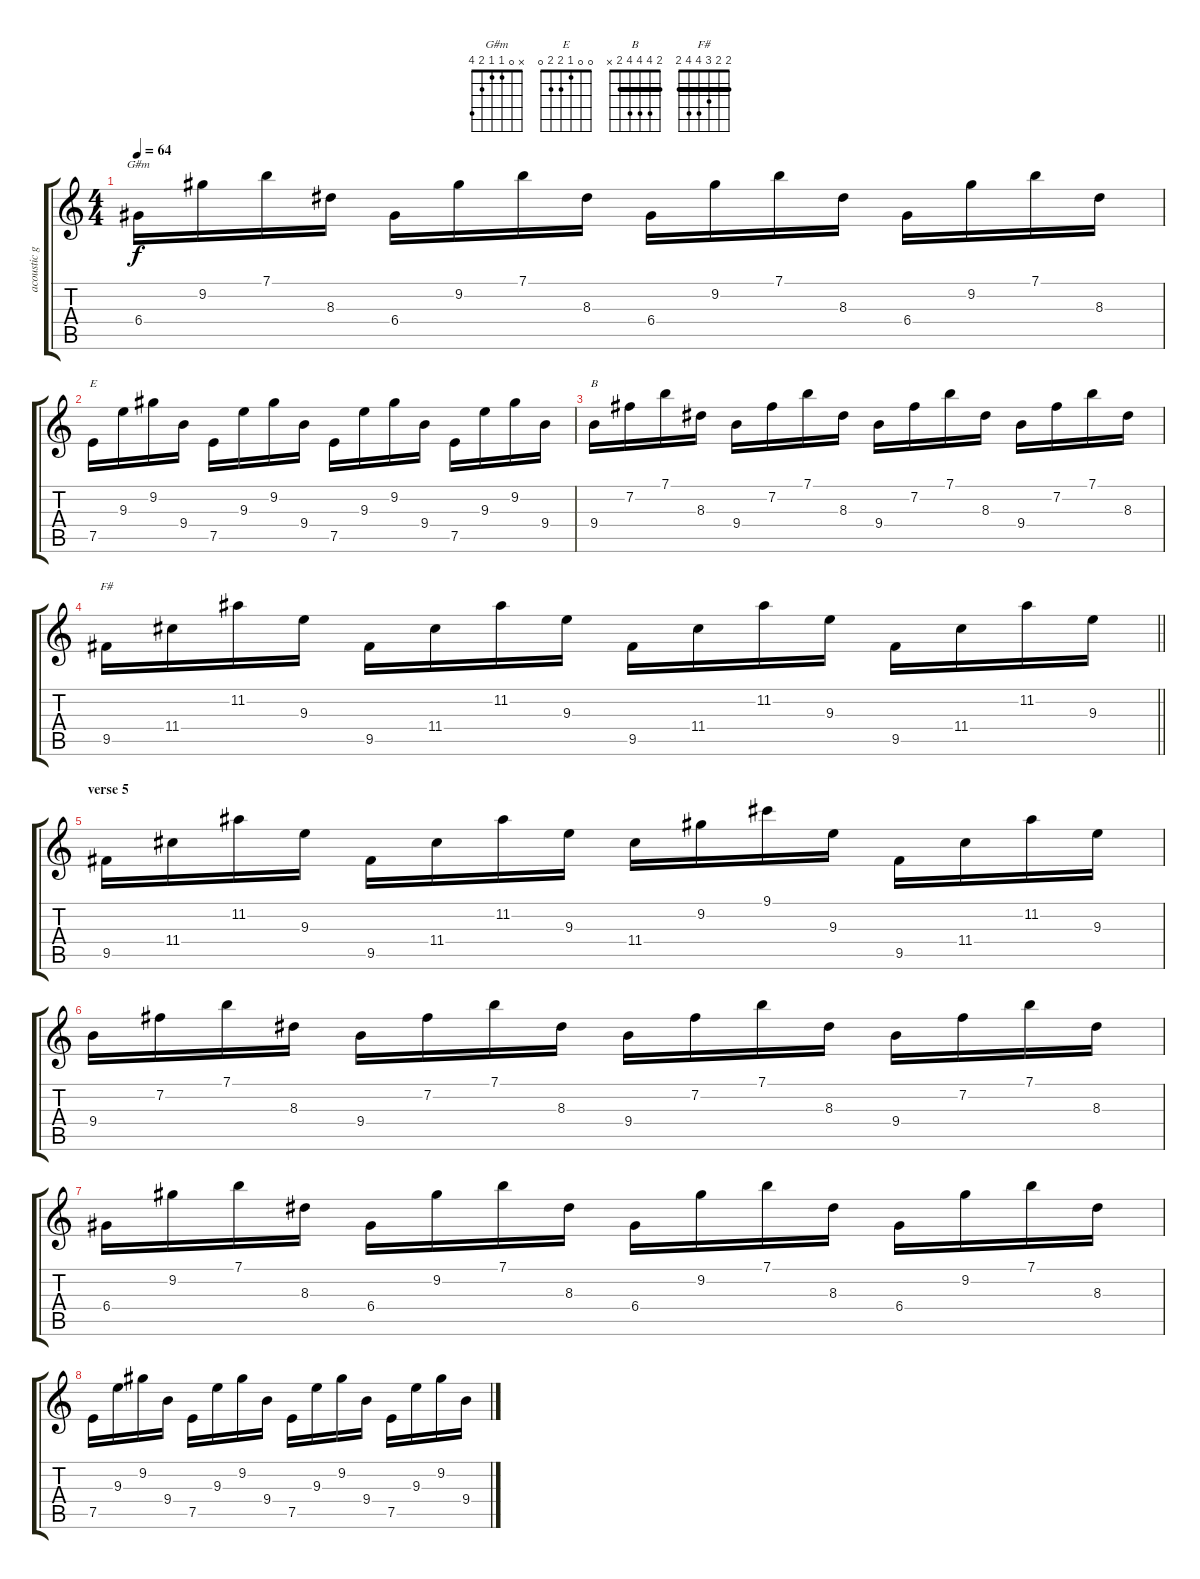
\track ("acoustic guitar " "acoustic g") {instrument acousticguitarnylon}
\staff {score tabs}
\tuning (E4 B3 G3 D3 A2 E2) {hide}
\chord ("G#m" x 0 1 1 2 4)
\chord ("E" 0 0 1 2 2 0)
\chord ("B" 2 4 4 4 2 x) {barre 2}
\chord ("F#" 2 2 3 4 4 2) {barre 2}
\ts (4 4)
\tempo 64
\clef g2
\ks c
6.4.16{ch "G#m" dy f} 9.2.16 7.1.16 8.3.16 6.4.16 9.2.16 7.1.16 8.3.16 6.4.16 9.2.16 7.1.16 8.3.16 6.4.16 9.2.16 7.1.16 8.3.16 |
7.5.16{ch "E"} 9.3.16 9.2.16 9.4.16 7.5.16 9.3.16 9.2.16 9.4.16 7.5.16 9.3.16 9.2.16 9.4.16 7.5.16 9.3.16 9.2.16 9.4.16 |
9.4.16{ch "B"} 7.2.16 7.1.16 8.3.16 9.4.16 7.2.16 7.1.16 8.3.16 9.4.16 7.2.16 7.1.16 8.3.16 9.4.16 7.2.16 7.1.16 8.3.16 |
\barLineRight lightlight
9.5.16{ch "F#"} 11.4.16 11.2.16 9.3.16 9.5.16 11.4.16 11.2.16 9.3.16 9.5.16 11.4.16 11.2.16 9.3.16 9.5.16 11.4.16 11.2.16 9.3.16 |
\section ("" "verse 5")
9.5.16 11.4.16 11.2.16 9.3.16 9.5.16 11.4.16 11.2.16 9.3.16 11.4.16 9.2.16 9.1.16 9.3.16 9.5.16 11.4.16 11.2.16 9.3.16 |
9.4.16 7.2.16 7.1.16 8.3.16 9.4.16 7.2.16 7.1.16 8.3.16 9.4.16 7.2.16 7.1.16 8.3.16 9.4.16 7.2.16 7.1.16 8.3.16 |
6.4.16 9.2.16 7.1.16 8.3.16 6.4.16 9.2.16 7.1.16 8.3.16 6.4.16 9.2.16 7.1.16 8.3.16 6.4.16 9.2.16 7.1.16 8.3.16 |
7.5.16 9.3.16 9.2.16 9.4.16 7.5.16 9.3.16 9.2.16 9.4.16 7.5.16 9.3.16 9.2.16 9.4.16 7.5.16 9.3.16 9.2.16 9.4.16
